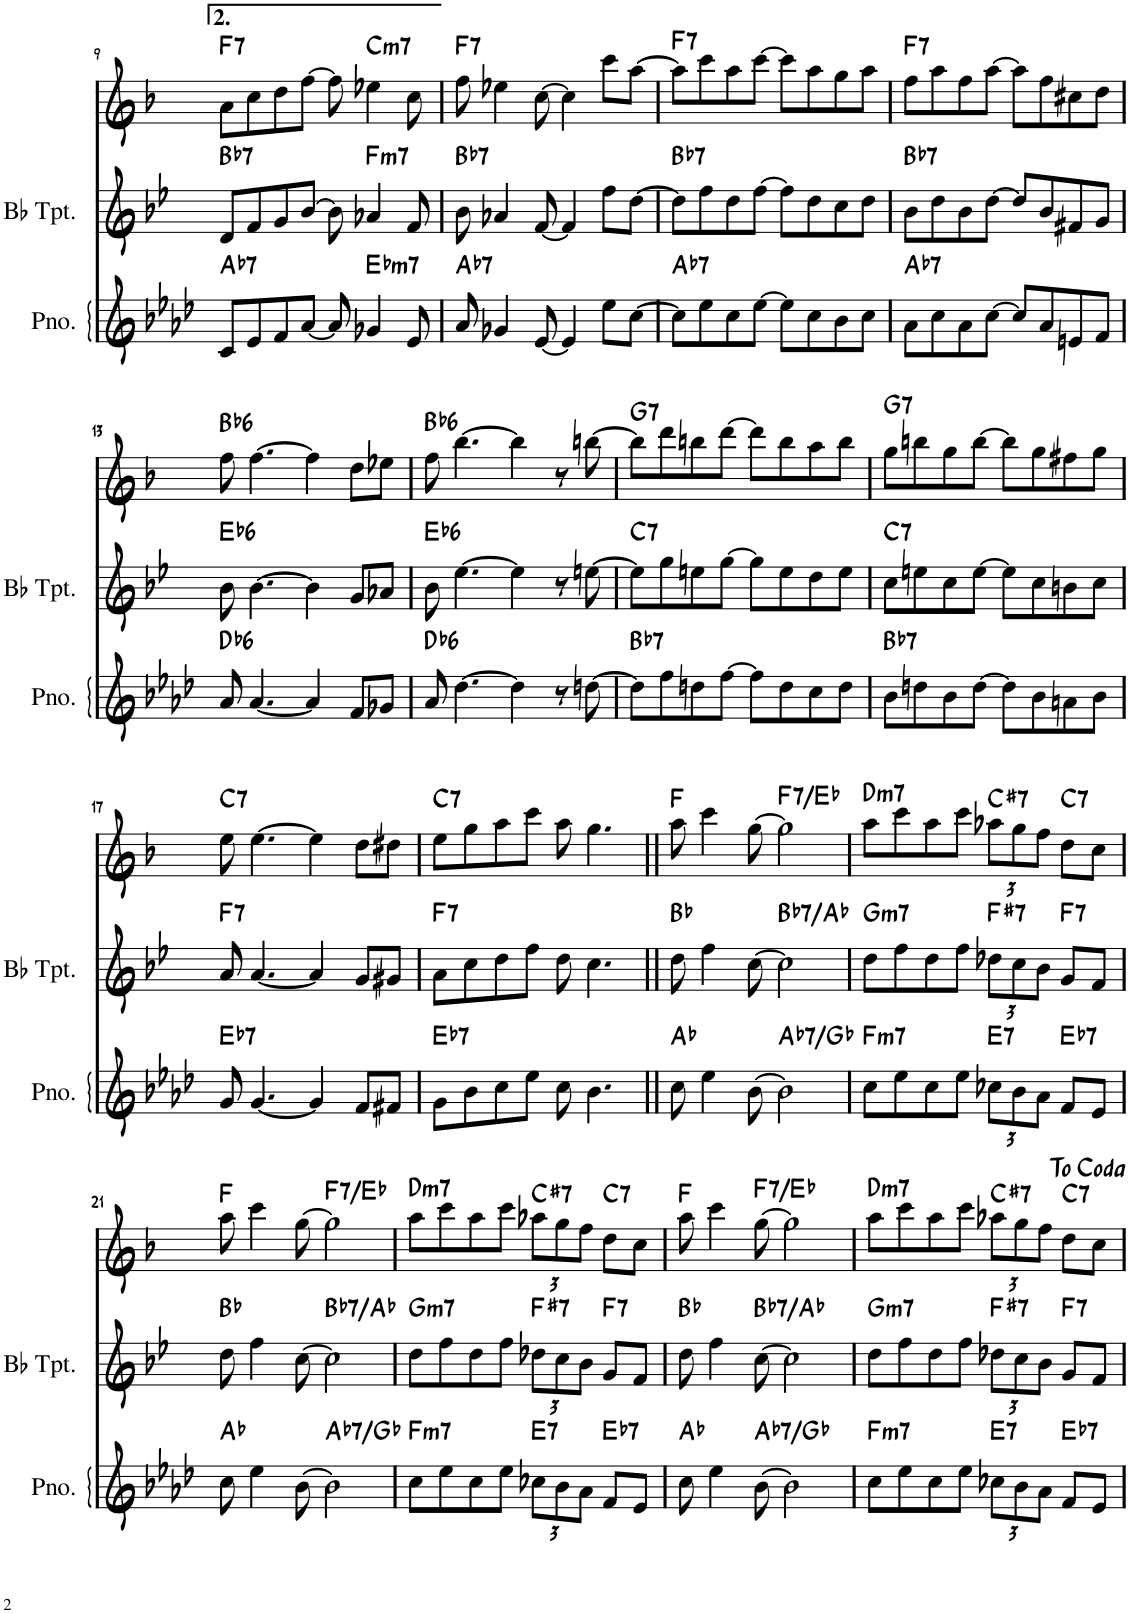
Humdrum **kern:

**kern	**harte	**kern	**harte	**kern	**harte
*part3	*part3	*part2	*part2	*part1	*part1
*staff3	*	*staff2	*	*staff1	*
*I"Piano	*	*I"Bb Trumpet	*	*I"Alto Sax	*
*I'Pno.	*	*I'Bb Tpt.	*	*I'Sax	*
!!LO:PB:g=z
*clefG2	*	*clefG2	*	*clefG2	*
*	*	*Trd1c2	*	*Trd5c9	*
*k[b-e-a-d-]	*	*k[b-e-]	*	*k[b-]	*
*M4/4	*	*M4/4	*	*M4/4	*
=9	=9	=9	=9	=9	=9
!	!LO:H:kt=7	!	!LO:H:kt=7	!	!LO:H:kt=7
8c/L	Ab:7	8d/L	Bb:7	8a\L	F:7
8e-/	.	8f/	.	8cc\	.
8f/	.	8g/	.	8dd\	.
[8a-/J	.	[8b-/J	.	[8ff\J	.
8a-/]	.	8b-\]	.	8ff\]	.
!	!LO:H:kt=m7	!	!LO:H:kt=m7	!	!LO:H:kt=m7
4g-X/	Eb:min7	4a-X/	F:min7	4ee-X\	C:min7
8e-/	.	8f/	.	8cc\	.
=10	=10	=10	=10	=10	=10
!	!LO:H:kt=7	!	!LO:H:kt=7	!	!LO:H:kt=7
8a-/	Ab:7	8b-\	Bb:7	8ff\	F:7
4g-X/	.	4a-X/	.	4ee-X\	.
[8e-/	.	[8f/	.	[8cc\	.
4e-/]	.	4f/]	.	4cc\]	.
8ee-\L	.	8ff\L	.	8ccc\L	.
[8cc\J	.	[8dd\J	.	[8aa\J	.
=11	=11	=11	=11	=11	=11
!	!LO:H:kt=7	!	!LO:H:kt=7	!	!LO:H:kt=7
8cc\L]	Ab:7	8dd\L]	Bb:7	8aa\L]	F:7
8ee-\	.	8ff\	.	8ccc\	.
8cc\	.	8dd\	.	8aa\	.
[8ee-\J	.	[8ff\J	.	[8ccc\J	.
8ee-\L]	.	8ff\L]	.	8ccc\L]	.
8cc\	.	8dd\	.	8aa\	.
8b-\	.	8cc\	.	8gg\	.
8cc\J	.	8dd\J	.	8aa\J	.
=12	=12	=12	=12	=12	=12
!	!LO:H:kt=7	!	!LO:H:kt=7	!	!LO:H:kt=7
8a-\L	Ab:7	8b-\L	Bb:7	8ff\L	F:7
8cc\	.	8dd\	.	8aa\	.
8a-\	.	8b-\	.	8ff\	.
[8cc\J	.	[8dd\J	.	[8aa\J	.
8cc/L]	.	8dd/L]	.	8aa\L]	.
8a-/	.	8b-/	.	8ff\	.
8en/	.	8f#X/	.	8cc#X\	.
8f/J	.	8g/J	.	8dd\J	.
!!LO:LB:g=z
=13	=13	=13	=13	=13	=13
!	!LO:H:kt=6	!	!LO:H:kt=6	!	!LO:H:kt=6
8a-/	Db:maj6	8b-\	Eb:maj6	8ff\	Bb:maj6
[4.a-/	.	[4.b-\	.	[4.ff\	.
4a-/]	.	4b-\]	.	4ff\]	.
8f/L	.	8g/L	.	8dd\L	.
8g-X/J	.	8a-X/J	.	8ee-X\J	.
=14	=14	=14	=14	=14	=14
!	!LO:H:kt=6	!	!LO:H:kt=6	!	!LO:H:kt=6
8a-/	Db:maj6	8b-\	Eb:maj6	8ff\	Bb:maj6
[4.dd-\	.	[4.ee-\	.	[4.bb-\	.
4dd-\]	.	4ee-\]	.	4bb-\]	.
8r	.	8r	.	8r	.
[8ddn\	.	[8een\	.	[8bbn\	.
=15	=15	=15	=15	=15	=15
!	!LO:H:kt=7	!	!LO:H:kt=7	!	!LO:H:kt=7
8dd\L]	Bb:7	8ee\L]	C:7	8bb\L]	G:7
8ff\	.	8gg\	.	8ddd\	.
8ddn\	.	8een\	.	8bbn\	.
[8ff\J	.	[8gg\J	.	[8ddd\J	.
8ff\L]	.	8gg\L]	.	8ddd\L]	.
8dd\	.	8ee\	.	8bb\	.
8cc\	.	8dd\	.	8aa\	.
8dd\J	.	8ee\J	.	8bb\J	.
=16	=16	=16	=16	=16	=16
!	!LO:H:kt=7	!	!LO:H:kt=7	!	!LO:H:kt=7
8b-\L	Bb:7	8cc\L	C:7	8gg\L	G:7
8ddn\	.	8een\	.	8bbn\	.
8b-\	.	8cc\	.	8gg\	.
[8dd\J	.	[8ee\J	.	[8bb\J	.
8dd\L]	.	8ee\L]	.	8bb\L]	.
8b-\	.	8cc\	.	8gg\	.
8an\	.	8bn\	.	8ff#X\	.
8b-\J	.	8cc\J	.	8gg\J	.
!!LO:LB:g=z
=17	=17	=17	=17	=17	=17
!	!LO:H:kt=7	!	!LO:H:kt=7	!	!LO:H:kt=7
8g/	Eb:7	8a/	F:7	8ee\	C:7
[4.g/	.	[4.a/	.	[4.ee\	.
4g/]	.	4a/]	.	4ee\]	.
8f/L	.	8g/L	.	8dd\L	.
8f#X/J	.	8g#X/J	.	8dd#X\J	.
=18	=18	=18	=18	=18	=18
!	!LO:H:kt=7	!	!LO:H:kt=7	!	!LO:H:kt=7
8g\L	Eb:7	8a\L	F:7	8ee\L	C:7
8b-\	.	8cc\	.	8gg\	.
8cc\	.	8dd\	.	8aa\	.
8ee-\J	.	8ff\J	.	8ccc\J	.
8cc\	.	8dd\	.	8aa\	.
4.b-\	.	4.cc\	.	4.gg\	.
=19||	=19||	=19||	=19||	=19||	=19||
8cc\	Ab:maj	8dd\	Bb:maj	8aa\	F:maj
4ee-\	.	4ff\	.	4ccc\	.
[8b-\	.	[8cc\	.	[8gg\	.
!	!LO:H:kt=7	!	!LO:H:kt=7	!	!LO:H:kt=7
2b-\]	Ab:7/b7	2cc\]	Bb:7/b7	2gg\]	F:7/b7
=20	=20	=20	=20	=20	=20
!	!LO:H:kt=m7	!	!LO:H:kt=m7	!	!LO:H:kt=m7
8cc\L	F:min7	8dd\L	G:min7	8aa\L	D:min7
8ee-\	.	8ff\	.	8ccc\	.
8cc\	.	8dd\	.	8aa\	.
8ee-\J	.	8ff\J	.	8ccc\J	.
*Xbrackettup	*	*Xbrackettup	*	*Xbrackettup	*
!	!LO:H:kt=7	!	!LO:H:kt=7	!	!LO:H:kt=7
12cc-X\L	E:7	12dd-X\L	F#:7	12aa-X\L	C#:7
12b-\	.	12cc\	.	12gg\	.
12a-\J	.	12b-\J	.	12ff\J	.
!	!LO:H:kt=7	!	!LO:H:kt=7	!	!LO:H:kt=7
8f/L	Eb:7	8g/L	F:7	8dd\L	C:7
8e-/J	.	8f/J	.	8cc\J	.
!!LO:LB:g=z
=21	=21	=21	=21	=21	=21
8cc\	Ab:maj	8dd\	Bb:maj	8aa\	F:maj
4ee-\	.	4ff\	.	4ccc\	.
[8b-\	.	[8cc\	.	[8gg\	.
!	!LO:H:kt=7	!	!LO:H:kt=7	!	!LO:H:kt=7
2b-\]	Ab:7/b7	2cc\]	Bb:7/b7	2gg\]	F:7/b7
=22	=22	=22	=22	=22	=22
!	!LO:H:kt=m7	!	!LO:H:kt=m7	!	!LO:H:kt=m7
8cc\L	F:min7	8dd\L	G:min7	8aa\L	D:min7
8ee-\	.	8ff\	.	8ccc\	.
8cc\	.	8dd\	.	8aa\	.
8ee-\J	.	8ff\J	.	8ccc\J	.
!	!LO:H:kt=7	!	!LO:H:kt=7	!	!LO:H:kt=7
12cc-X\L	E:7	12dd-X\L	F#:7	12aa-X\L	C#:7
12b-\	.	12cc\	.	12gg\	.
12a-\J	.	12b-\J	.	12ff\J	.
!	!LO:H:kt=7	!	!LO:H:kt=7	!	!LO:H:kt=7
8f/L	Eb:7	8g/L	F:7	8dd\L	C:7
8e-/J	.	8f/J	.	8cc\J	.
=23	=23	=23	=23	=23	=23
8cc\	Ab:maj	8dd\	Bb:maj	8aa\	F:maj
4ee-\	.	4ff\	.	4ccc\	.
!	!LO:H:kt=7	!	!LO:H:kt=7	!	!LO:H:kt=7
[8b-\	Ab:7/b7	[8cc\	Bb:7/b7	[8gg\	F:7/b7
2b-\]	.	2cc\]	.	2gg\]	.
=24	=24	=24	=24	=24	=24
!	!LO:H:kt=m7	!	!LO:H:kt=m7	!	!LO:H:kt=m7
8cc\L	F:min7	8dd\L	G:min7	8aa\L	D:min7
8ee-\	.	8ff\	.	8ccc\	.
8cc\	.	8dd\	.	8aa\	.
8ee-\J	.	8ff\J	.	8ccc\J	.
!	!LO:H:kt=7	!	!LO:H:kt=7	!	!LO:H:kt=7
12cc-X\L	E:7	12dd-X\L	F#:7	12aa-X\L	C#:7
12b-\	.	12cc\	.	12gg\	.
12a-\J	.	12b-\J	.	12ff\J	.
!	!LO:H:kt=7	!	!LO:H:kt=7	!	!LO:H:kt=7
8f/L	Eb:7	8g/L	F:7	8dd\L	C:7
8e-/J	.	8f/J	.	8cc\J	.
=	=	=	=	=	=
*-	*-	*-	*-	*-	*-
